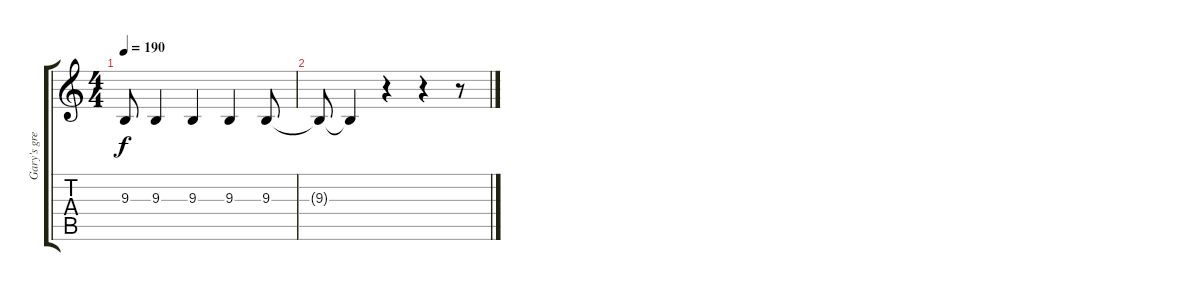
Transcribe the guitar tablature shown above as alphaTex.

\track ("Gary's great voice" "Gary's gre") {instrument lead6voice}
\staff {score tabs}
\tuning (B3 Gb3 D3 A2 E2 B1) {hide}
\ts (4 4)
\tempo 190
\clef g2
\ks c
9.3.8{dy f} 9.3.4 9.3.4 9.3.4 9.3.8 |
9.3{t}.8 9.3{t}.4 r.4 r.4 r.8
